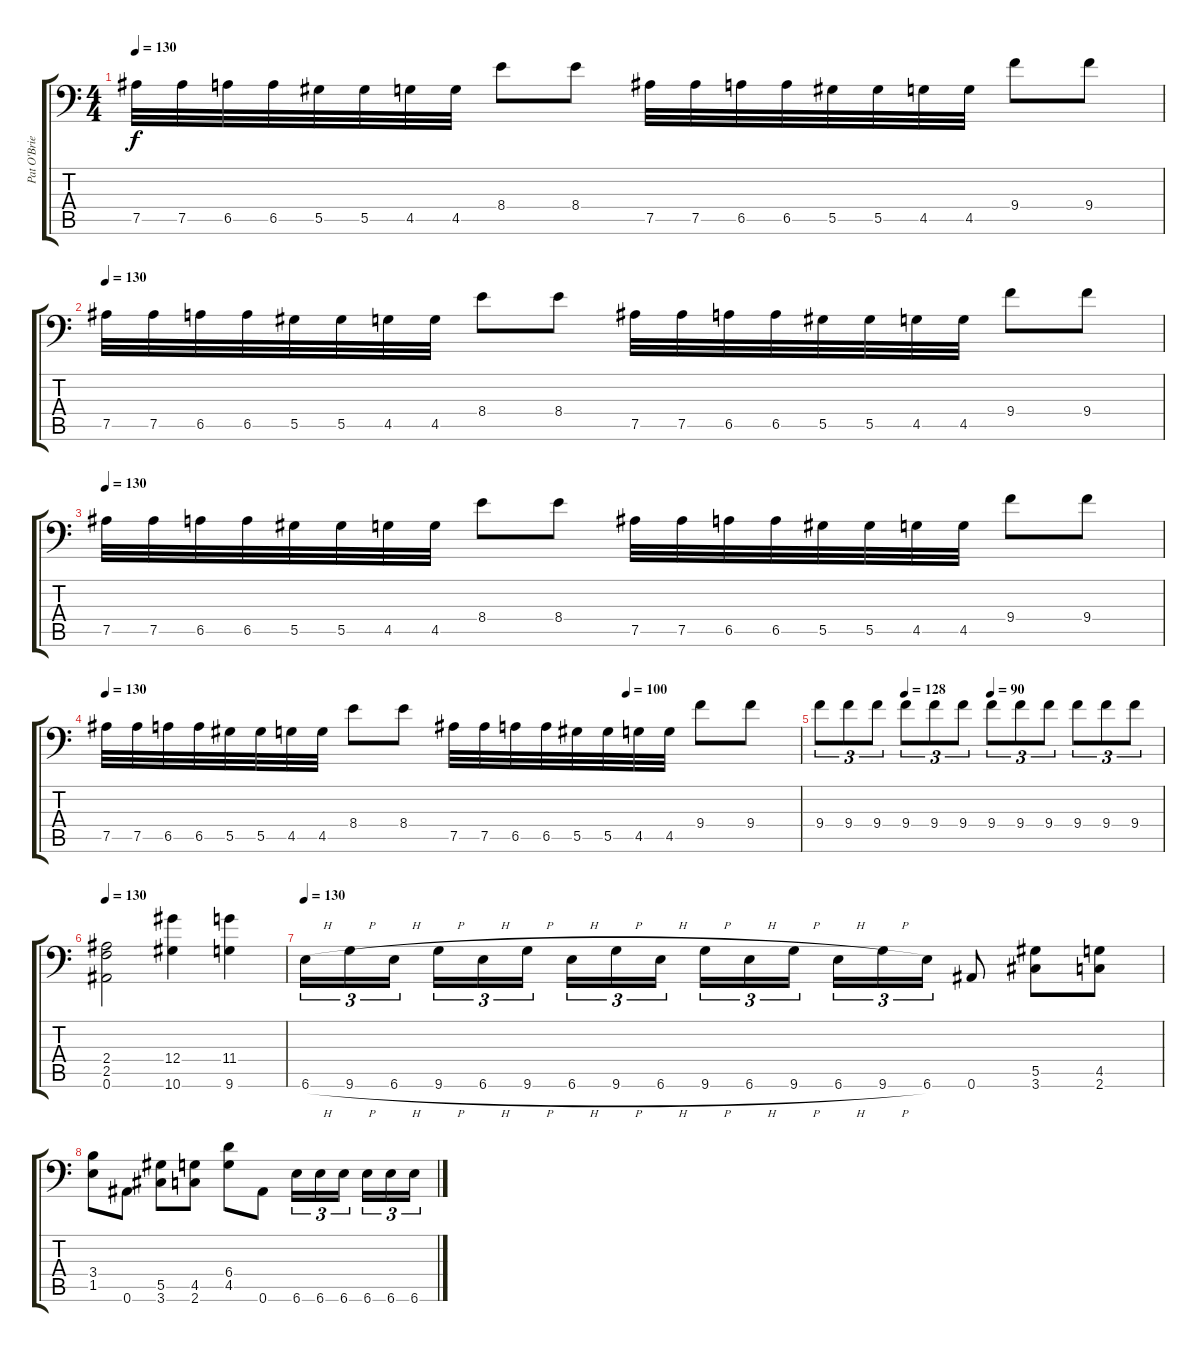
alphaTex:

\track ("Pat O'Brien" "Pat O'Brie") {instrument distortionguitar}
\staff {score tabs}
\tuning (Bb3 F3 Db3 Ab2 Eb2 Bb1) {hide}
\ts (4 4)
\tempo 130
\clef f4
\ks c
7.5.32{dy f} 7.5.32 6.5.32 6.5.32 5.5.32 5.5.32 4.5.32 4.5.32 8.4.8 8.4.8 7.5.32 7.5.32 6.5.32 6.5.32 5.5.32 5.5.32 4.5.32 4.5.32 9.4.8 9.4.8 |
\tempo 130
7.5.32 7.5.32 6.5.32 6.5.32 5.5.32 5.5.32 4.5.32 4.5.32 8.4.8 8.4.8 7.5.32 7.5.32 6.5.32 6.5.32 5.5.32 5.5.32 4.5.32 4.5.32 9.4.8 9.4.8 |
\tempo 130
7.5.32 7.5.32 6.5.32 6.5.32 5.5.32 5.5.32 4.5.32 4.5.32 8.4.8 8.4.8 7.5.32 7.5.32 6.5.32 6.5.32 5.5.32 5.5.32 4.5.32 4.5.32 9.4.8 9.4.8 |
\tempo (100 0.75)
\tempo 130
7.5.32 7.5.32 6.5.32 6.5.32 5.5.32 5.5.32 4.5.32 4.5.32 8.4.8 8.4.8 7.5.32 7.5.32 6.5.32 6.5.32 5.5.32 5.5.32 4.5.32 4.5.32 9.4.8 9.4.8 |
\tempo (128 0.25)
\tempo (90 0.5)
9.4.8{tu (3 2)} 9.4.8{tu (3 2)} 9.4.8{tu (3 2)} 9.4.8{tu (3 2)} 9.4.8{tu (3 2)} 9.4.8{tu (3 2)} 9.4.8{tu (3 2)} 9.4.8{tu (3 2)} 9.4.8{tu (3 2)} 9.4.8{tu (3 2)} 9.4.8{tu (3 2)} 9.4.8{tu (3 2)} |
\tempo 128
\tempo 130
(2.4 2.5 0.6).2 (12.4 10.6).4 (11.4 9.6).4 |
\tempo 130
6.6{h}.16{tu (3 2)} 9.6{h}.16{tu (3 2)} 6.6{h}.16{tu (3 2)} 9.6{h}.16{tu (3 2)} 6.6{h}.16{tu (3 2)} 9.6{h}.16{tu (3 2)} 6.6{h}.16{tu (3 2)} 9.6{h}.16{tu (3 2)} 6.6{h}.16{tu (3 2)} 9.6{h}.16{tu (3 2)} 6.6{h}.16{tu (3 2)} 9.6{h}.16{tu (3 2)} 6.6{h}.16{tu (3 2)} 9.6{h}.16{tu (3 2)} 6.6.16{tu (3 2)} 0.6.8 (5.5 3.6).8 (4.5 2.6).8 |
(3.4 1.5).8 0.6.8 (5.5 3.6).8 (4.5 2.6).8 (6.4 4.5).8 0.6.8 6.6.16{tu (3 2)} 6.6.16{tu (3 2)} 6.6.16{tu (3 2)} 6.6.16{tu (3 2)} 6.6.16{tu (3 2)} 6.6.16{tu (3 2)}
